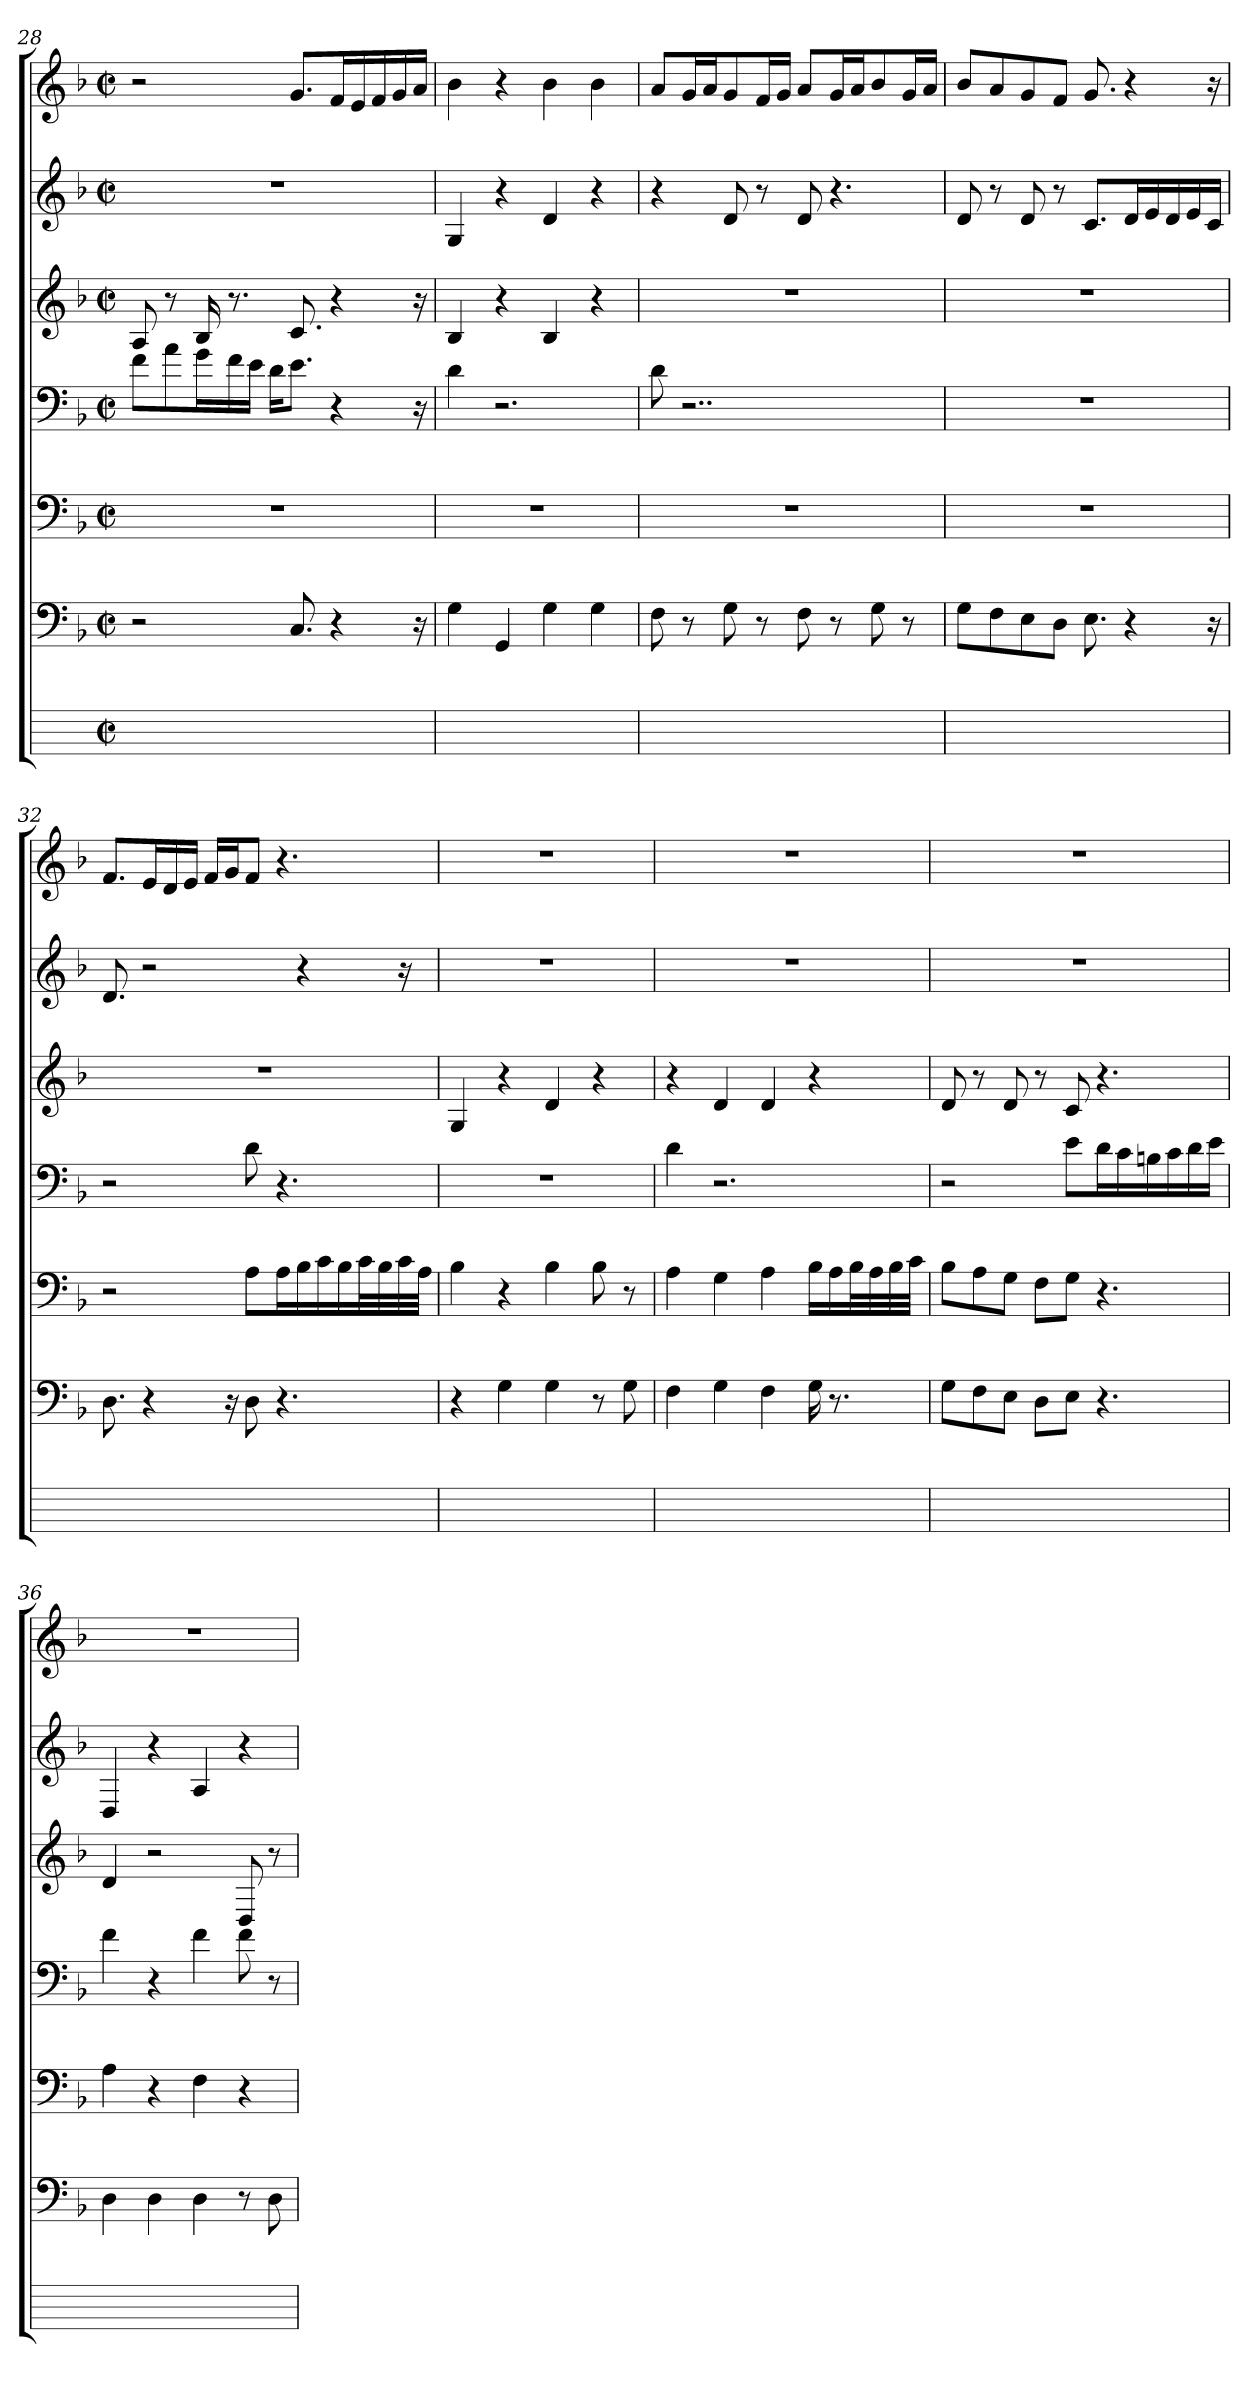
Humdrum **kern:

**kern	**kern	**kern	**kern	**kern	**kern	**kern
*part7	*part6	*part5	*part4	*part3	*part2	*part1
*staff7	*staff6	*staff5	*staff4	*staff3	*staff2	*staff1
*	*clefF4	*clefF4	*clefF4	*clefG2	*clefG2	*clefG2
*	*k[b-]	*k[b-]	*k[b-]	*k[b-]	*k[b-]	*k[b-]
*	*F:	*F:	*F:	*F:	*F:	*F:
*M2/2	*M2/2	*M2/2	*M2/2	*M2/2	*M2/2	*M2/2
*met(c|)	*met(c|)	*met(c|)	*met(c|)	*met(c|)	*met(c|)	*met(c|)
=28	=28	=28	=28	=28	=28	=28
1ryy	2r	1r	8fiL	8A	1r	2r
.	.	.	8aj	8r	.	.
.	.	.	16gZL	16B-	.	.
.	.	.	16fj	8.r	.	.
.	.	.	16eiJJ	.	.	.
.	.	.	16djKL	.	.	.
.	8.C	.	8.eJ	8.c	.	8.gL
.	4r	.	4r	4r	.	16fjL
.	.	.	.	.	.	16ej
.	.	.	.	.	.	16fj
.	.	.	.	.	.	16gj
.	16r	.	16r	16r	.	16ajJJ
=29	=29	=29	=29	=29	=29	=29
1ryy	4G	1r	4d	4B-	4G	4b-
.	4GGZ	.	2.r	4r	4r	4r
.	4Gi	.	.	4B-i	4d	4b-i
.	4G	.	.	4r	4r	4b-
=30	=30	=30	=30	=30	=30	=30
1ryy	8F	1r	8di	1r	4r	8aL
.	8r	.	2..r	.	.	16gjL
.	.	.	.	.	.	16ajJ
.	8G	.	.	.	8d	8g
.	8r	.	.	.	8r	16fjL
.	.	.	.	.	.	16gjJJ
.	8F	.	.	.	8d	8aL
.	8r	.	.	.	4.r	16gjL
.	.	.	.	.	.	16ajJ
.	8G	.	.	.	.	8b-
.	8r	.	.	.	.	16gjL
.	.	.	.	.	.	16ajJJ
=31	=31	=31	=31	=31	=31	=31
1ryy	8GiL	1r	1r	1r	8d	8b-iL
.	8F	.	.	.	8r	8a
.	8E	.	.	.	8d	8g
.	8DJ	.	.	.	8r	8fJ
.	8.E	.	.	.	8.cL	8.g
.	4r	.	.	.	16djL	4r
.	.	.	.	.	16ej	.
.	.	.	.	.	16dj	.
.	.	.	.	.	16ej	.
.	16r	.	.	.	16cjJJ	16r
=32	=32	=32	=32	=32	=32	=32
1ryy	8.D	2r	2r	1r	8.d	8.fL
.	4r	.	.	.	2r	16ejL
.	.	.	.	.	.	16dj
.	.	.	.	.	.	16ejJJ
.	.	.	.	.	.	16fjLL
.	16r	.	.	.	.	16gjJ
.	8Di	8AL	8di	.	.	8fiJ
.	4.r	16AjL	4.r	.	.	4.r
.	.	16B-j	.	.	4r	.
.	.	16cj	.	.	.	.
.	.	16B-j	.	.	.	.
.	.	32cjL	.	.	.	.
.	.	32B-j	.	.	.	.
.	.	32cj	.	.	16r	.
.	.	32AjJJJ	.	.	.	.
=33	=33	=33	=33	=33	=33	=33
1ryy	4r	4B-	1r	4G	1r	1r
.	4G	4r	.	4r	.	.
.	4G	4B-i	.	4d	.	.
.	8r	8B-	.	4r	.	.
.	8G	8r	.	.	.	.
=34	=34	=34	=34	=34	=34	=34
1ryy	4F	4A	4di	4r	1r	1r
.	4G	4G	2.r	4d	.	.
.	4F	4A	.	4d	.	.
.	16G	16B-LL	.	4r	.	.
.	8.r	16Aj	.	.	.	.
.	.	32B-jL	.	.	.	.
.	.	32Aj	.	.	.	.
.	.	32B-j	.	.	.	.
.	.	32cjJJJ	.	.	.	.
=35	=35	=35	=35	=35	=35	=35
1ryy	8GiL	8B-iL	2r	8d	1r	1r
.	8F	8A	.	8r	.	.
.	8EJ	8GJ	.	8d	.	.
.	8DL	8FL	.	8r	.	.
.	8EJ	8GJ	8eL	8c	.	.
.	4.r	4.r	16djL	4.r	.	.
.	.	.	16cj	.	.	.
.	.	.	16Bnj	.	.	.
.	.	.	16cj	.	.	.
.	.	.	16dj	.	.	.
.	.	.	16ejJJ	.	.	.
=36	=36	=36	=36	=36	=36	=36
1ryy	4D	4AZ	4f	4d	4D	1r
.	4D	4r	4r	2r	4r	.
.	4D	4Fi	4fi	.	4A	.
.	8r	4r	8f	8D	4r	.
.	8D	.	8r	8r	.	.
=	=	=	=	=	=	=
*-	*-	*-	*-	*-	*-	*-
